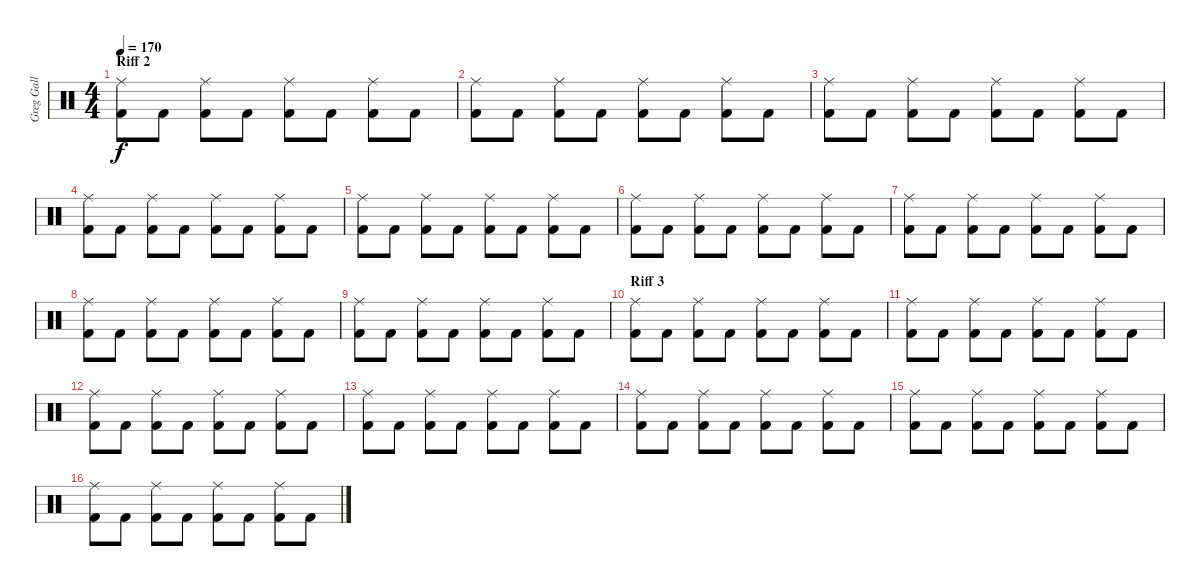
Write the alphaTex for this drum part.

\track (" Greg Gall (Drums)" " Greg Gall") {instrument percussion}
\staff {score}
\articulation defaults
\ts (4 4)
\section ("" "Riff 2")
\tempo 170
\clef neutral
\ks c
("Kick (hit) 2" "Ride (middle)").8{dy f} "Kick (hit) 2".8 ("Kick (hit) 2" "Ride (middle)").8 "Kick (hit) 2".8 ("Kick (hit) 2" "Ride (middle)").8 "Kick (hit) 2".8 ("Kick (hit) 2" "Ride (middle)").8 "Kick (hit) 2".8 |
("Kick (hit) 2" "Ride (middle)").8 "Kick (hit) 2".8 ("Kick (hit) 2" "Ride (middle)").8 "Kick (hit) 2".8 ("Kick (hit) 2" "Ride (middle)").8 "Kick (hit) 2".8 ("Kick (hit) 2" "Ride (middle)").8 "Kick (hit) 2".8 |
("Kick (hit) 2" "Ride (middle)").8 "Kick (hit) 2".8 ("Kick (hit) 2" "Ride (middle)").8 "Kick (hit) 2".8 ("Kick (hit) 2" "Ride (middle)").8 "Kick (hit) 2".8 ("Kick (hit) 2" "Ride (middle)").8 "Kick (hit) 2".8 |
("Kick (hit) 2" "Ride (middle)").8 "Kick (hit) 2".8 ("Kick (hit) 2" "Ride (middle)").8 "Kick (hit) 2".8 ("Kick (hit) 2" "Ride (middle)").8 "Kick (hit) 2".8 ("Kick (hit) 2" "Ride (middle)").8 "Kick (hit) 2".8 |
("Kick (hit) 2" "Ride (middle)").8 "Kick (hit) 2".8 ("Kick (hit) 2" "Ride (middle)").8 "Kick (hit) 2".8 ("Kick (hit) 2" "Ride (middle)").8 "Kick (hit) 2".8 ("Kick (hit) 2" "Ride (middle)").8 "Kick (hit) 2".8 |
("Kick (hit) 2" "Ride (middle)").8 "Kick (hit) 2".8 ("Kick (hit) 2" "Ride (middle)").8 "Kick (hit) 2".8 ("Kick (hit) 2" "Ride (middle)").8 "Kick (hit) 2".8 ("Kick (hit) 2" "Ride (middle)").8 "Kick (hit) 2".8 |
("Kick (hit) 2" "Ride (middle)").8 "Kick (hit) 2".8 ("Kick (hit) 2" "Ride (middle)").8 "Kick (hit) 2".8 ("Kick (hit) 2" "Ride (middle)").8 "Kick (hit) 2".8 ("Kick (hit) 2" "Ride (middle)").8 "Kick (hit) 2".8 |
("Kick (hit) 2" "Ride (middle)").8 "Kick (hit) 2".8 ("Kick (hit) 2" "Ride (middle)").8 "Kick (hit) 2".8 ("Kick (hit) 2" "Ride (middle)").8 "Kick (hit) 2".8 ("Kick (hit) 2" "Ride (middle)").8 "Kick (hit) 2".8 |
("Kick (hit) 2" "Ride (middle)").8 "Kick (hit) 2".8 ("Kick (hit) 2" "Ride (middle)").8 "Kick (hit) 2".8 ("Kick (hit) 2" "Ride (middle)").8 "Kick (hit) 2".8 ("Kick (hit) 2" "Ride (middle)").8 "Kick (hit) 2".8 |
\section ("" "Riff 3")
("Kick (hit) 2" "Ride (middle)").8 "Kick (hit) 2".8 ("Kick (hit) 2" "Ride (middle)").8 "Kick (hit) 2".8 ("Kick (hit) 2" "Ride (middle)").8 "Kick (hit) 2".8 ("Kick (hit) 2" "Ride (middle)").8 "Kick (hit) 2".8 |
("Kick (hit) 2" "Ride (middle)").8 "Kick (hit) 2".8 ("Kick (hit) 2" "Ride (middle)").8 "Kick (hit) 2".8 ("Kick (hit) 2" "Ride (middle)").8 "Kick (hit) 2".8 ("Kick (hit) 2" "Ride (middle)").8 "Kick (hit) 2".8 |
("Kick (hit) 2" "Ride (middle)").8 "Kick (hit) 2".8 ("Kick (hit) 2" "Ride (middle)").8 "Kick (hit) 2".8 ("Kick (hit) 2" "Ride (middle)").8 "Kick (hit) 2".8 ("Kick (hit) 2" "Ride (middle)").8 "Kick (hit) 2".8 |
("Kick (hit) 2" "Ride (middle)").8 "Kick (hit) 2".8 ("Kick (hit) 2" "Ride (middle)").8 "Kick (hit) 2".8 ("Kick (hit) 2" "Ride (middle)").8 "Kick (hit) 2".8 ("Kick (hit) 2" "Ride (middle)").8 "Kick (hit) 2".8 |
("Kick (hit) 2" "Ride (middle)").8 "Kick (hit) 2".8 ("Kick (hit) 2" "Ride (middle)").8 "Kick (hit) 2".8 ("Kick (hit) 2" "Ride (middle)").8 "Kick (hit) 2".8 ("Kick (hit) 2" "Ride (middle)").8 "Kick (hit) 2".8 |
("Kick (hit) 2" "Ride (middle)").8 "Kick (hit) 2".8 ("Kick (hit) 2" "Ride (middle)").8 "Kick (hit) 2".8 ("Kick (hit) 2" "Ride (middle)").8 "Kick (hit) 2".8 ("Kick (hit) 2" "Ride (middle)").8 "Kick (hit) 2".8 |
("Kick (hit) 2" "Ride (middle)").8 "Kick (hit) 2".8 ("Kick (hit) 2" "Ride (middle)").8 "Kick (hit) 2".8 ("Kick (hit) 2" "Ride (middle)").8 "Kick (hit) 2".8 ("Kick (hit) 2" "Ride (middle)").8 "Kick (hit) 2".8
